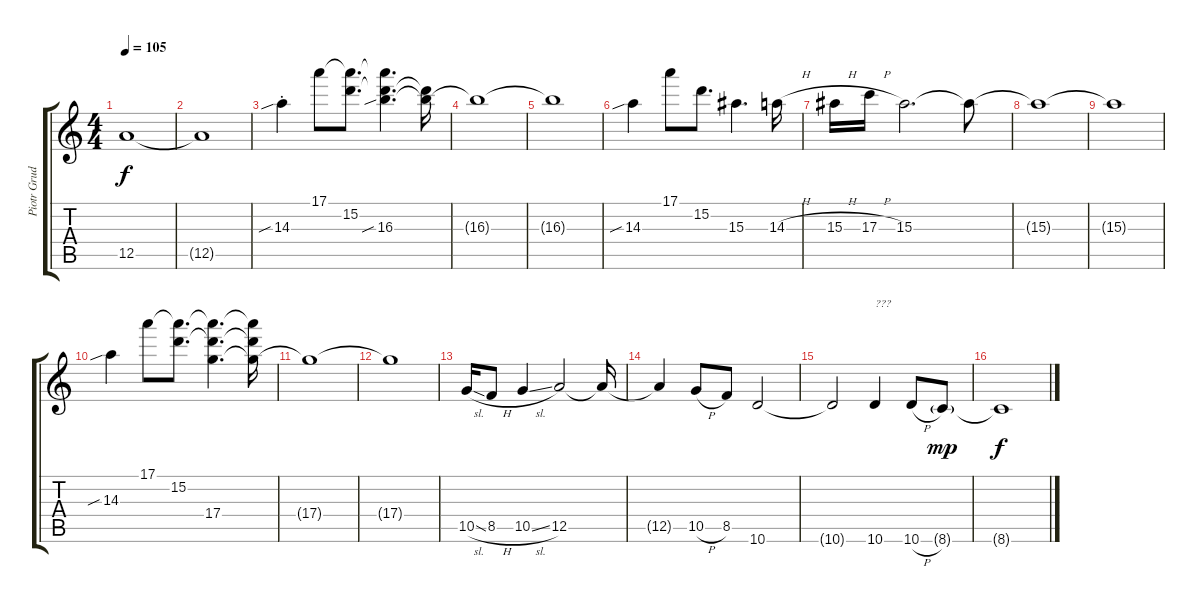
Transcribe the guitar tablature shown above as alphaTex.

\track ("Piotr Grudzinski" "Piotr Grud") {instrument distortionguitar}
\staff {score tabs}
\tuning (E4 B3 G3 D3 A2 E2) {hide}
\ts (4 4)
\tempo 105
\clef g2
\ks c
12.5{t}.1{dy f} |
12.5{t}.1 |
14.3{sib st}.4 17.1.8 (17.1{t} 15.2).8{d} (17.1{t} 15.2{t} 16.3{sib}).4{d} (15.2{t} 16.3{t}).16 |
16.3{t}.1 |
16.3{t}.1 |
14.3{sib}.4 17.1.8 15.2.8{d} 15.3.4{d} 14.3{h}.16 |
15.3{h}.16 17.3{h}.16 15.3.2{d} 15.3{t}.8 |
15.3{t}.1 |
15.3{t}.1 |
14.3{sib}.4 17.1.8 (17.1{t} 15.2).8{d} (17.1{t} 15.2{t} 17.4).4{d} (17.1{t} 15.2{t} 17.4{t}).16 |
17.4{t}.1 |
17.4{t}.1 |
10.5{sl}.16 8.5{h}.8 10.5{sl}.4 12.5.2 12.5{t}.16 |
12.5{t}.4 10.5{h}.8 8.5.8 10.6.2 |
10.6{t}.2 10.6.4{txt "???"} 10.6{h}.8 8.6{g}.8{dy mp} |
8.6{t}.1{dy f}
